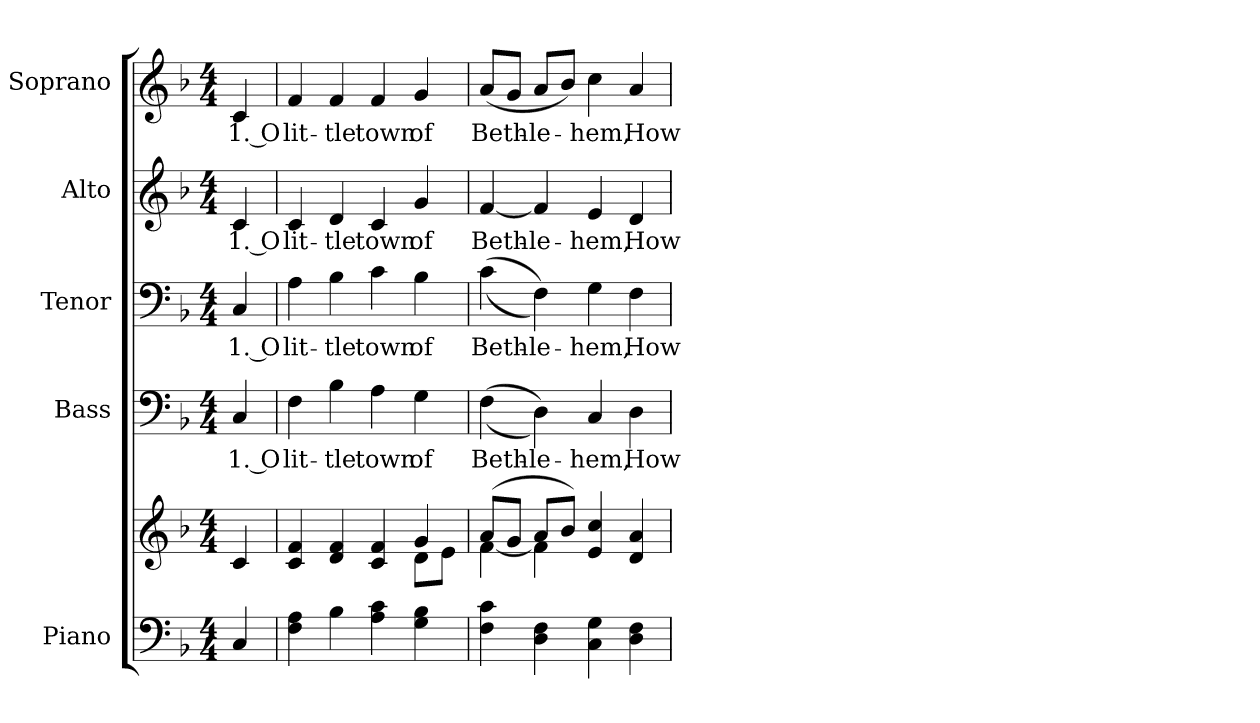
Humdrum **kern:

**kern	**kern	**kern	**text	**kern	**text	**kern	**text	**kern	**text
*part5	*part5	*part4	*part4	*part3	*part3	*part2	*part2	*part1	*part1
*staff6	*staff5	*staff4	*staff4	*staff3	*staff3	*staff2	*staff2	*staff1	*staff1
*I"Piano	*	*I"Bass	*	*I"Tenor	*	*I"Alto	*	*I"Soprano	*
*I'Pno.	*	*I'B.	*	*I'T.	*	*I'A.	*	*I'S.	*
!!LO:PB:g=z
*clefF4	*clefG2	*clefF4	*	*clefF4	*	*clefG2	*	*clefG2	*
*k[b-]	*k[b-]	*k[b-]	*	*k[b-]	*	*k[b-]	*	*k[b-]	*
*F:	*F:	*F:	*	*F:	*	*F:	*	*F:	*
*M4/4	*M4/4	*M4/4	*	*M4/4	*	*M4/4	*	*M4/4	*
*MM130	*MM130	*MM130	*	*MM130	*	*MM130	*	*MM130	*
=	=	=	=	=	=	=	=	=	=
!	!	!	!LO:LY:b:color=#000000	!	!	!	!	!	!
!	!	!	!	!	!LO:LY:b:color=#000000	!	!	!	!
!	!	!	!	!	!	!	!LO:LY:b:color=#000000	!	!
!	!	!	!	!	!	!	!	!	!LO:LY:b:color=#000000
4Ci/	4ci/	4Ci/	1. O	4Ci/	1. O	4ci/	1. O	4ci/	1. O
=1	=1	=1	=1	=1	=1	=1	=1	=1	=1
*	*^	*	*	*	*	*	*	*	*
!	!	!	!	!LO:LY:b:color=#000000	!	!	!	!	!	!
!	!	!	!	!	!	!LO:LY:b:color=#000000	!	!	!	!
!	!	!	!	!	!	!	!	!LO:LY:b:color=#000000	!	!
!	!	!	!	!	!	!	!	!	!	!LO:LY:b:color=#000000
4Fi\ 4Ai	4ci/ 4fi	2ryy	4Fi\	lit-	4Ai\	lit-	4ci/	lit-	4fi/	lit-
!	!	!	!	!LO:LY:b:color=#000000	!	!	!	!	!	!
!	!	!	!	!	!	!LO:LY:b:color=#000000	!	!	!	!
!	!	!	!	!	!	!	!	!LO:LY:b:color=#000000	!	!
!	!	!	!	!	!	!	!	!	!	!LO:LY:b:color=#000000
4B-i\	4di/ 4fi	.	4B-i\	-tle	4B-i\	-tle	4di/	-tle	4fi/	-tle
!	!	!	!	!LO:LY:b:color=#000000	!	!	!	!	!	!
!	!	!	!	!	!	!LO:LY:b:color=#000000	!	!	!	!
!	!	!	!	!	!	!	!	!LO:LY:b:color=#000000	!	!
!	!	!	!	!	!	!	!	!	!	!LO:LY:b:color=#000000
4Ai\ 4ci	4ci/ 4fi	4ryy	4Ai\	town	4ci\	town	4ci/	town	4fi/	town
!	!	!	!	!LO:LY:b:color=#000000	!	!	!	!	!	!
!	!	!	!	!	!	!LO:LY:b:color=#000000	!	!	!	!
!	!	!	!	!	!	!	!	!LO:LY:b:color=#000000	!	!
!	!	!	!	!	!	!	!	!	!	!LO:LY:b:color=#000000
4Gi\ 4B-i	4gi/	8di\L	4Gi\	of	4B-i\	of	4gi/	of	4gi/	of
.	.	8ei\J	.	.	.	.	.	.	.	.
=2	=2	=2	=2	=2	=2	=2	=2	=2	=2	=2
!	!	!	!	!LO:LY:b:color=#000000	!	!	!	!	!	!
!	!	!	!	!	!	!LO:LY:b:color=#000000	!	!	!	!
!	!	!	!	!	!	!	!	!LO:LY:b:color=#000000	!	!
!	!	!	!	!	!	!	!	!	!	!LO:LY:b:color=#000000
4Fi\ 4ci	(8ai/L	[<4fi\	((4Fi\	Beth-	((4ci\	Beth-	[<4fi/	Beth-	(8ai/L	Beth-
.	8gi/J	.	.	.	.	.	.	.	8gi/J	.
!	!	!	!	!LO:LY:b:color=#000000	!	!	!	!	!	!
!	!	!	!	!	!	!LO:LY:b:color=#000000	!	!	!	!
!	!	!	!	!	!	!	!	!LO:LY:b:color=#000000	!	!
!	!	!	!	!	!	!	!	!	!	!LO:LY:b:color=#000000
4Di\ 4Fi	8ai/L	4fi\]	4Di\))	-le-	4Fi\))	-le-	4fi/]	-le-	8ai/L	-le-
.	8b-i/J)	.	.	.	.	.	.	.	8b-i/J)	.
!	!	!	!	!LO:LY:b:color=#000000	!	!	!	!	!	!
!	!	!	!	!	!	!LO:LY:b:color=#000000	!	!	!	!
!	!	!	!	!	!	!	!	!LO:LY:b:color=#000000	!	!
!	!	!	!	!	!	!	!	!	!	!LO:LY:b:color=#000000
4Ci\ 4Gi	4ei/ 4cci	2ryy	4Ci/	-hem,	4Gi\	-hem,	4ei/	-hem,	4cci\	-hem,
!	!	!	!	!LO:LY:b:color=#000000	!	!	!	!	!	!
!	!	!	!	!	!	!LO:LY:b:color=#000000	!	!	!	!
!	!	!	!	!	!	!	!	!LO:LY:b:color=#000000	!	!
!	!	!	!	!	!	!	!	!	!	!LO:LY:b:color=#000000
4Di\ 4Fi	4di/ 4ai	.	4Di\	How	4Fi\	How	4di/	How	4ai/	How
*	*v	*v	*	*	*	*	*	*	*	*
=	=	=	=	=	=	=	=	=	=
*-	*-	*-	*-	*-	*-	*-	*-	*-	*-
